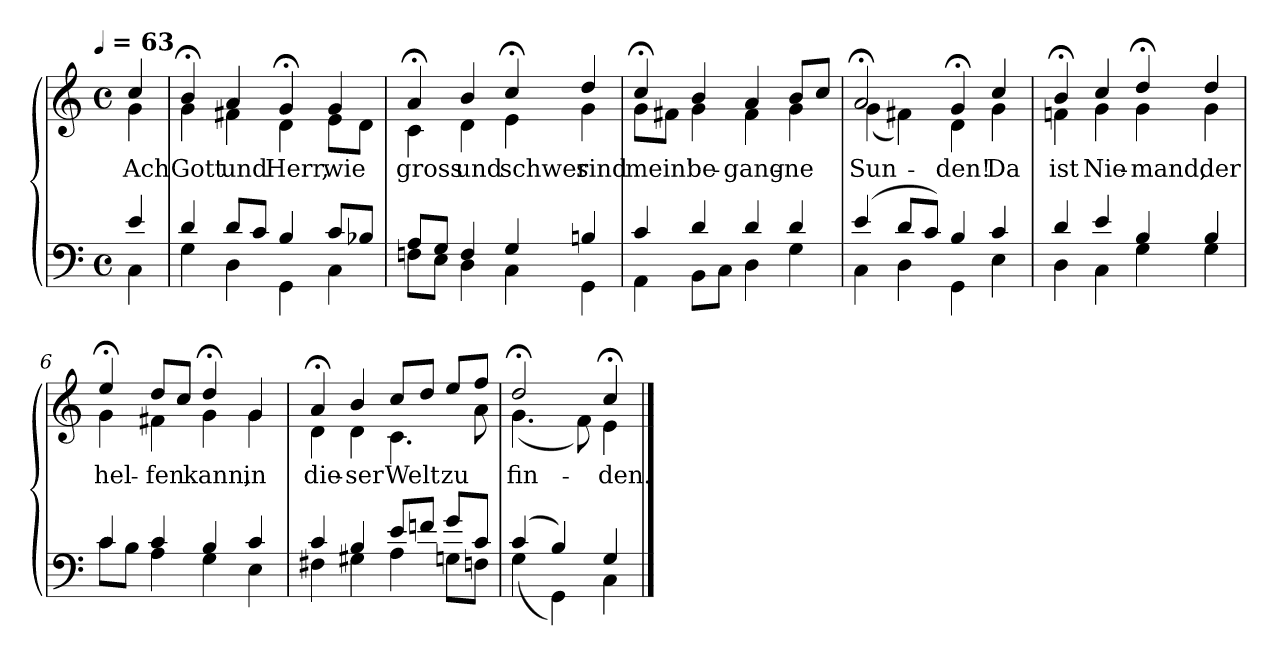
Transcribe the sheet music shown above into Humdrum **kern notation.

**kern	**kern	**text	**dynam
*part1	*part1	*part1	*part1
*staff2	*staff1	*staff1	*staff1/2
*clefF4	*clefG2	*	*
!!LO:TX:omd:t=[quarter] = 63
*M4/4	*M4/4	*	*
*met(c)	*met(c)	*	*
*MM63	*MM63	*	*
=	=	=	=
*^	*^	*	*
4e	4C	4cc	4g	Ach	.
=1	=1	=1	=1	=1	=1
4d	4G	4b;<	4g	Gott	.
8dL	4D	4a	4f#X	und	.
8cJ	.	.	.	.	.
4B	4GG	4g;<	4d	Herr,	.
8cL	4C	4g	8eL	wie	.
8B-XJ	.	.	8dJ	.	.
=2	=2	=2	=2	=2	=2
8AL	8FnL	4a;<	4c	gross	.
8GJ	8EJ	.	.	.	.
4F	4D	4b	4d	und	.
4G	4C	4cc;<	4e	schwer	.
4Bn	4GG	4dd	4g	sind	.
=3	=3	=3	=3	=3	=3
4c	4AA	4cc;<	8gL	mein'	.
.	.	.	8f#XJ	.	.
4d	8BBL	4b	4g	be-	.
.	8CJ	.	.	.	.
4d	4D	4a	4f#	-gang-	.
4d	4G	8bL	4g	ne	.
.	.	8ccJ	.	.	.
!!LO:LB:g=z	!!
=4	=4	=4	=4	=4	=4
(4e	4C	2a;<	(4g	Sun-	.
8dL	4D	.	4f#X)	.	.
8cJ)	.	.	.	.	.
4B	4GG	4g;<	4d	-den!	.
4c	4E	4cc	4g	Da	.
=5	=5	=5	=5	=5	=5
4d	4D	4b;<	4fn	ist	.
4e	4C	4cc	4g	Nie-	.
4B	4G	4dd;<	4g	-mand,	.
4B	4G	4dd	4g	der	.
=6	=6	=6	=6	=6	=6
4c	8cL	4ee;<	4g	hel-	.
.	8BJ	.	.	.	.
4c	4A	8ddL	4f#X	-fen	.
.	.	8ccJ	.	.	.
4B	4G	4dd;<	4g	kann,	.
4c	4E	4g	4g	in	♩ = 60
=7	=7	=7	=7	=7	=7
4c	4F#X	4a;<	4d	die-	.
4B	4G#X	4b	4d	-ser	.
8eL	4A	8ccL	4.c	Welt	.
8fnJ	.	8ddJ	.	.	.
8gL	8GnL	8eeL	.	zu	.
8cJ	8FnJ	8ffJ	8a	.	.
=8	=8	=8	=8	=8	=8
*	*	*MM56	*	*	*
(4c	(4G	2dd;<	(4.g	fin-	.
4B)	4GG)	.	.	.	.
.	.	.	8f)	.	.
4G	4C	4cc;<	4e	-den.	.
*v	*v	*	*	*	*
*	*v	*v	*	*
==	==	==	==
*-	*-	*-	*-
